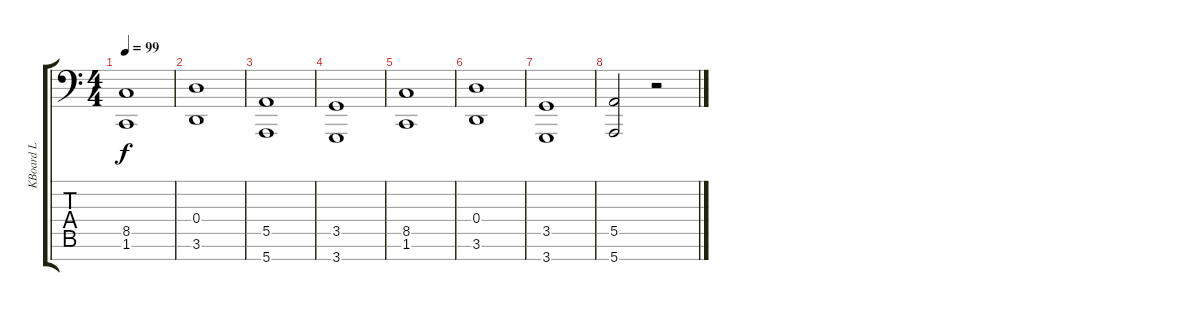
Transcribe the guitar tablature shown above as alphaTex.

\track ("KBoard L" "KBoard L") {instrument acousticgrandpiano}
\staff {score tabs}
\tuning (E4 B3 G3 D3 E2 B1 E1) {hide}
\ts (4 4)
\tempo 99
\clef f4
\ks c
(8.5 1.6).1{dy f} |
(0.4 3.6).1 |
(5.5 5.7).1 |
(3.5 3.7).1 |
(8.5 1.6).1 |
(0.4 3.6).1 |
(3.5 3.7).1 |
(5.5 5.7).2 r.2
